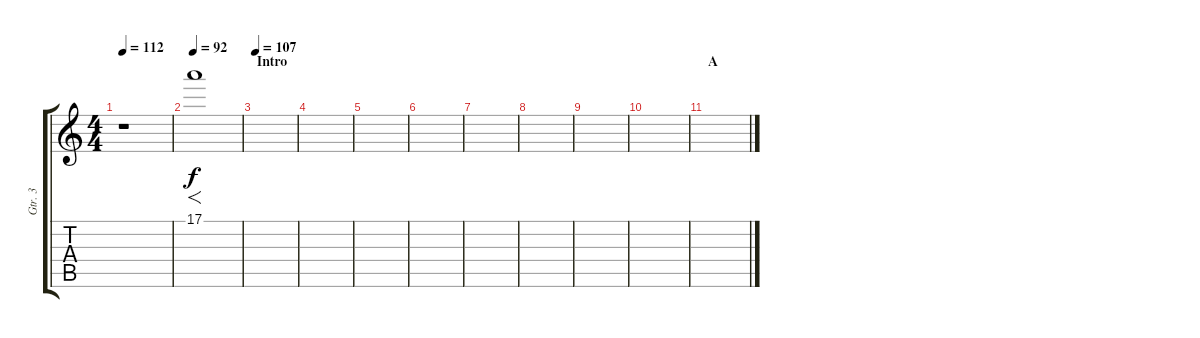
\track ("Gtr. 3" "Gtr. 3") {instrument overdrivenguitar}
\staff {score tabs}
\tuning (E4 B3 G3 D3 A2 E2) {hide}
\ts (4 4)
\tempo 112
\clef g2
\ks c
r.1{dy f instrument overdrivenguitar} |
\tempo 92
17.1.1{f} |
\section ("" "Intro")
\tempo 107
|
|
|
|
|
|
|
|
\section ("" "A")
